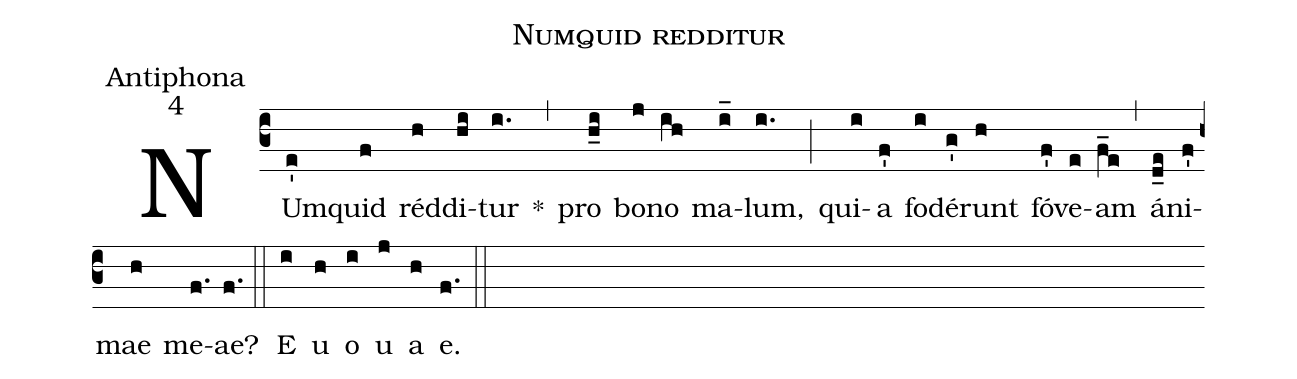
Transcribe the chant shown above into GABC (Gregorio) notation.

name:Numquid redditur;
office-part:Antiphona;
mode:4;
%%
(c3) NUm(e')quid(f) réd(h)di(hi)tur(i.) *(,) pro(h_i) bo(j)no(ih) ma(i_)lum,(i.) (;) qui(i)a(f') fo(i)dé(g')runt(h) fó(f')ve(e)am(f_e) (,) á(d_e)ni(f')mae(h) me(f.)ae?(f.) (::) <eu>E(i) u(h) o(i) u(j) a(h) e.</eu>(f.) (::)
